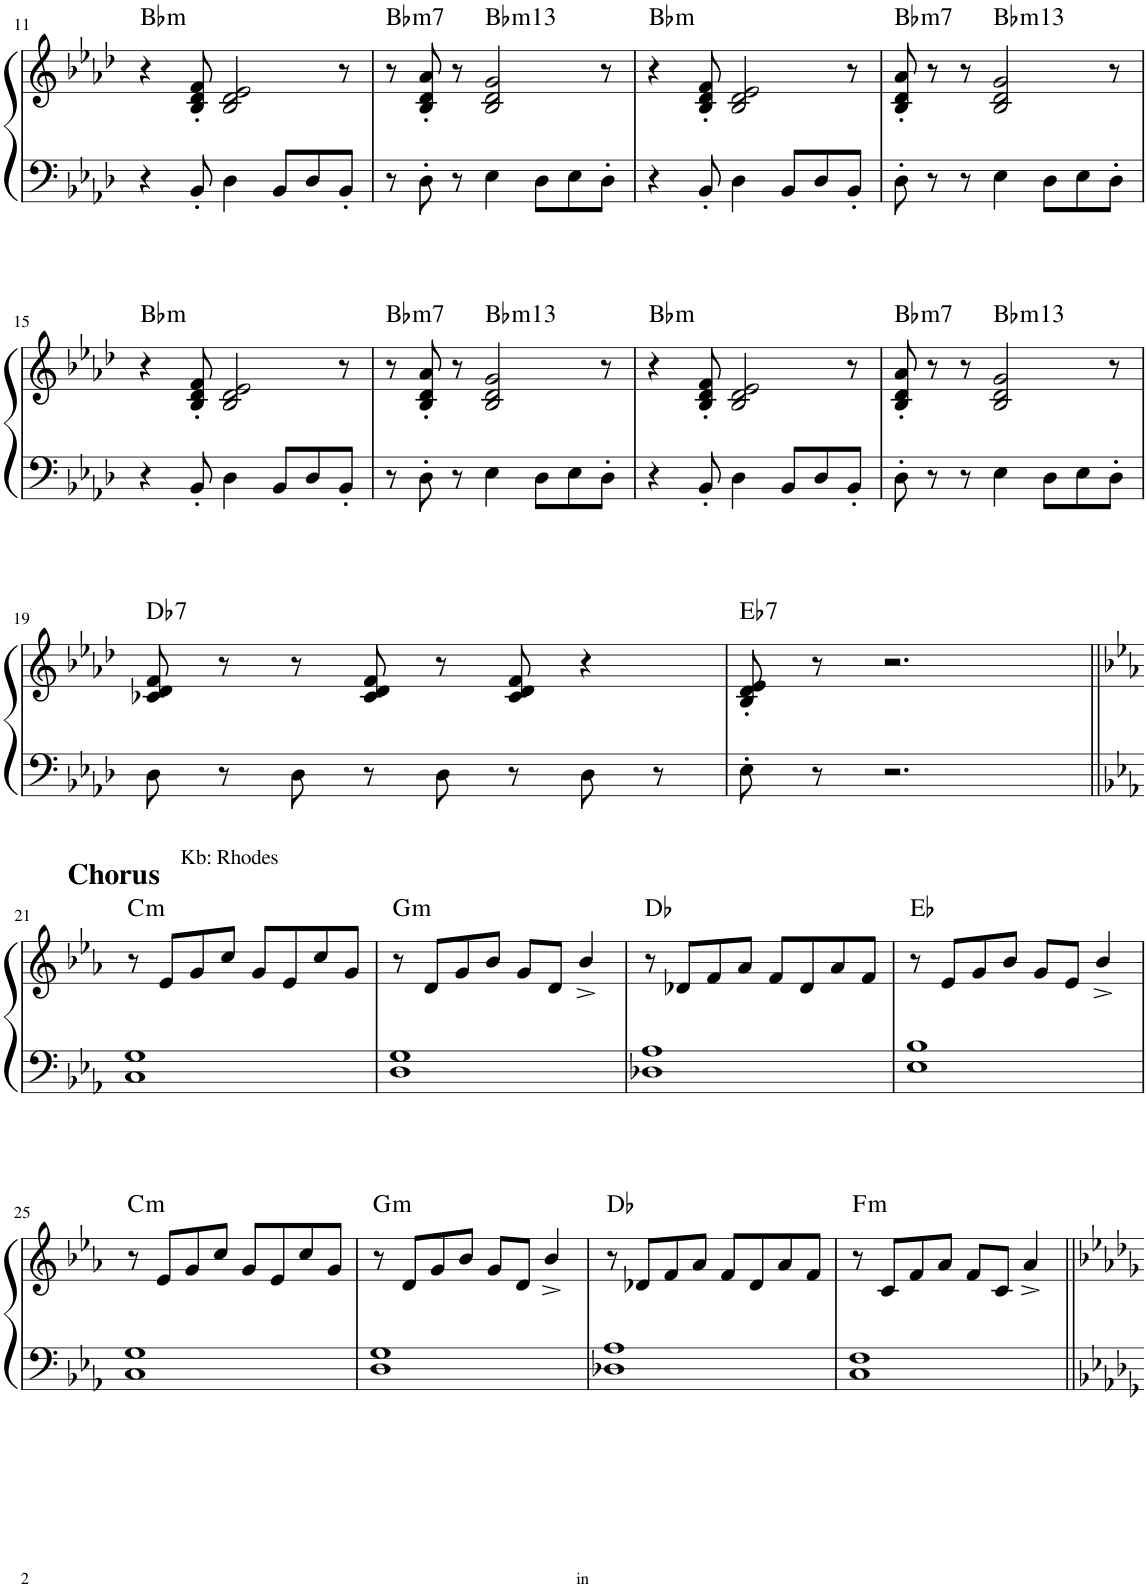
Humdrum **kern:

**kern	**kern	**harte
*part1	*part1	*part1
*staff2	*staff1	*
*I"Piano	*	*
*I'Pno	*	*
!!LO:PB:g=z
*clefF4	*clefG2	*
*k[b-e-a-d-]	*k[b-e-a-d-]	*
*M4/4	*M4/4	*
=11	=11	=11
!	!	!LO:H:kt=m
4r	4r	Bb:min
8BB-'/	8B-/' 8d-/' 8f/'	.
4D-\	2B-/ 2d-/ 2e-/	.
8BB-/L	.	.
8D-/	.	.
8BB-'/J	8r	.
=12	=12	=12
!	!	!LO:H:kt=m7
8r	8r	Bb:min7
8D-'\	8B-/' 8d-/' 8a-/'	.
8r	8r	.
!	!	!LO:H:kt=m13
4E-\	2B-/ 2d-/ 2g/	Bb:min9(11,13)
8D-\L	.	.
8E-\	.	.
8D-'\J	8r	.
=13	=13	=13
!	!	!LO:H:kt=m
4r	4r	Bb:min
8BB-'/	8B-/' 8d-/' 8f/'	.
4D-\	2B-/ 2d-/ 2e-/	.
8BB-/L	.	.
8D-/	.	.
8BB-'/J	8r	.
=14	=14	=14
!	!	!LO:H:kt=m7
8D-'\	8B-/' 8d-/' 8a-/'	Bb:min7
8r	8r	.
8r	8r	.
!	!	!LO:H:kt=m13
4E-\	2B-/ 2d-/ 2g/	Bb:min9(11,13)
8D-\L	.	.
8E-\	.	.
8D-'\J	8r	.
!!LO:LB:g=z
=15	=15	=15
!	!	!LO:H:kt=m
4r	4r	Bb:min
8BB-'/	8B-/' 8d-/' 8f/'	.
4D-\	2B-/ 2d-/ 2e-/	.
8BB-/L	.	.
8D-/	.	.
8BB-'/J	8r	.
=16	=16	=16
!	!	!LO:H:kt=m7
8r	8r	Bb:min7
8D-'\	8B-/' 8d-/' 8a-/'	.
8r	8r	.
!	!	!LO:H:kt=m13
4E-\	2B-/ 2d-/ 2g/	Bb:min9(11,13)
8D-\L	.	.
8E-\	.	.
8D-'\J	8r	.
=17	=17	=17
!	!	!LO:H:kt=m
4r	4r	Bb:min
8BB-'/	8B-/' 8d-/' 8f/'	.
4D-\	2B-/ 2d-/ 2e-/	.
8BB-/L	.	.
8D-/	.	.
8BB-'/J	8r	.
=18	=18	=18
!	!	!LO:H:kt=m7
8D-'\	8B-/' 8d-/' 8a-/'	Bb:min7
8r	8r	.
8r	8r	.
!	!	!LO:H:kt=m13
4E-\	2B-/ 2d-/ 2g/	Bb:min9(11,13)
8D-\L	.	.
8E-\	.	.
8D-'\J	8r	.
!!LO:LB:g=z
=19	=19	=19
!	!	!LO:H:kt=7
8D-\	8c-X/ 8d-/ 8f/	Db:7
8r	8r	.
8D-\	8r	.
8r	8c-/ 8d-/ 8f/	.
8D-\	8r	.
8r	8c-/ 8d-/ 8f/	.
8D-\	4r	.
8r	.	.
=20	=20	=20
!	!	!LO:H:kt=7
8E-'\	8B-/' 8d-/' 8e-/'	Eb:7
8r	8r	.
2.r	2.r	.
!!LO:LB:g=z
=21||	=21||	=21||
*k[b-e-a-]	*k[b-e-a-]	*
!	!	!LO:H:kt=m
1C 1G	8r	C:min
!	!LO:TX:a:t=Kb&colon; Rhodes	!
.	8e-/L	.
.	8g/	.
.	8cc/J	.
.	8g/L	.
.	8e-/	.
.	8cc/	.
.	8g/J	.
=22	=22	=22
!	!	!LO:H:kt=m
1D 1G	8r	G:min
.	8d/L	.
.	8g/	.
.	8b-/J	.
.	8g/L	.
.	8d/J	.
.	4b-^/	.
=23	=23	=23
1D-X 1A-	8r	Db:maj
.	8d-X/L	.
.	8f/	.
.	8a-/J	.
.	8f/L	.
.	8d-/	.
.	8a-/	.
.	8f/J	.
=24	=24	=24
1E- 1B-	8r	Eb:maj
.	8e-/L	.
.	8g/	.
.	8b-/J	.
.	8g/L	.
.	8e-/J	.
.	4b-^/	.
!!LO:LB:g=z
=25	=25	=25
!	!	!LO:H:kt=m
1C 1G	8r	C:min
.	8e-/L	.
.	8g/	.
.	8cc/J	.
.	8g/L	.
.	8e-/	.
.	8cc/	.
.	8g/J	.
=26	=26	=26
!	!	!LO:H:kt=m
1D 1G	8r	G:min
.	8d/L	.
.	8g/	.
.	8b-/J	.
.	8g/L	.
.	8d/J	.
.	4b-^/	.
=27	=27	=27
1D-X 1A-	8r	Db:maj
.	8d-X/L	.
.	8f/	.
.	8a-/J	.
.	8f/L	.
.	8d-/	.
.	8a-/	.
.	8f/J	.
=28	=28	=28
!	!	!LO:H:kt=m
1C 1F	8r	F:min
.	8c/L	.
.	8f/	.
.	8a-/J	.
.	8f/L	.
.	8c/J	.
.	4a-^/	.
=||	=||	=||
*-	*-	*-
